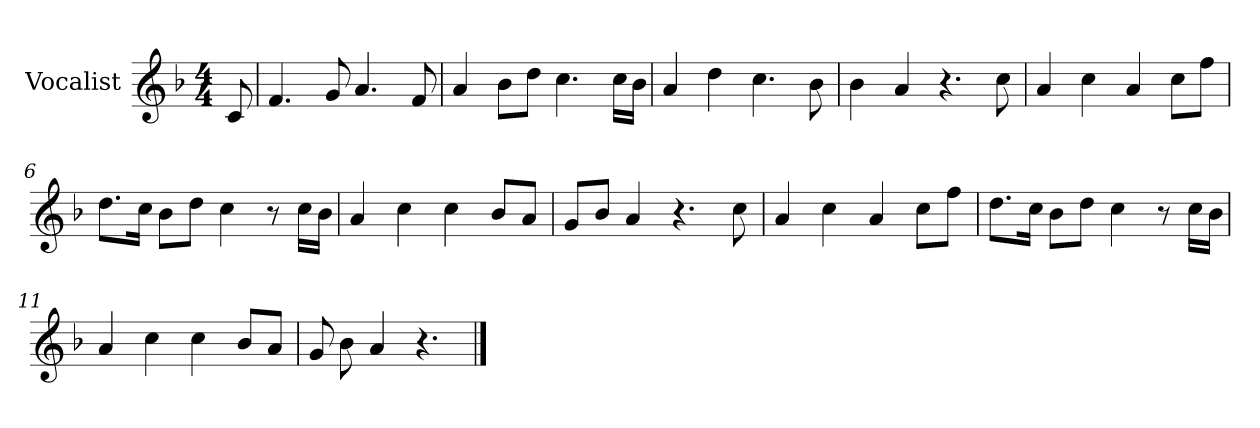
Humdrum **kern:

**kern
*part1
*staff1
*I"Vocalist
*k[b-]
*F:
*M4/4
=
8c
=1
4.f
8g
4.a
8f
=2
4a
8b-L
8ddJ
4.cc
16ccLL
16b-JJ
=3
4a
4dd
4.cc
8b-
=4
4b-
4a
4.r
8cc
=5
4a
4cc
4a
8ccL
8ffJ
=6
8.ddL
16ccJk
8b-L
8ddJ
4cc
8r
16ccLL
16b-JJ
=7
4a
4cc
4cc
8b-L
8aJ
=8
8gL
8b-J
4a
4.r
8cc
=9
4a
4cc
4a
8ccL
8ffJ
=10
8.ddL
16ccJk
8b-L
8ddJ
4cc
8r
16ccLL
16b-JJ
=11
4a
4cc
4cc
8b-L
8aJ
=12
8g
8b-
4a
4.r
==
*-
